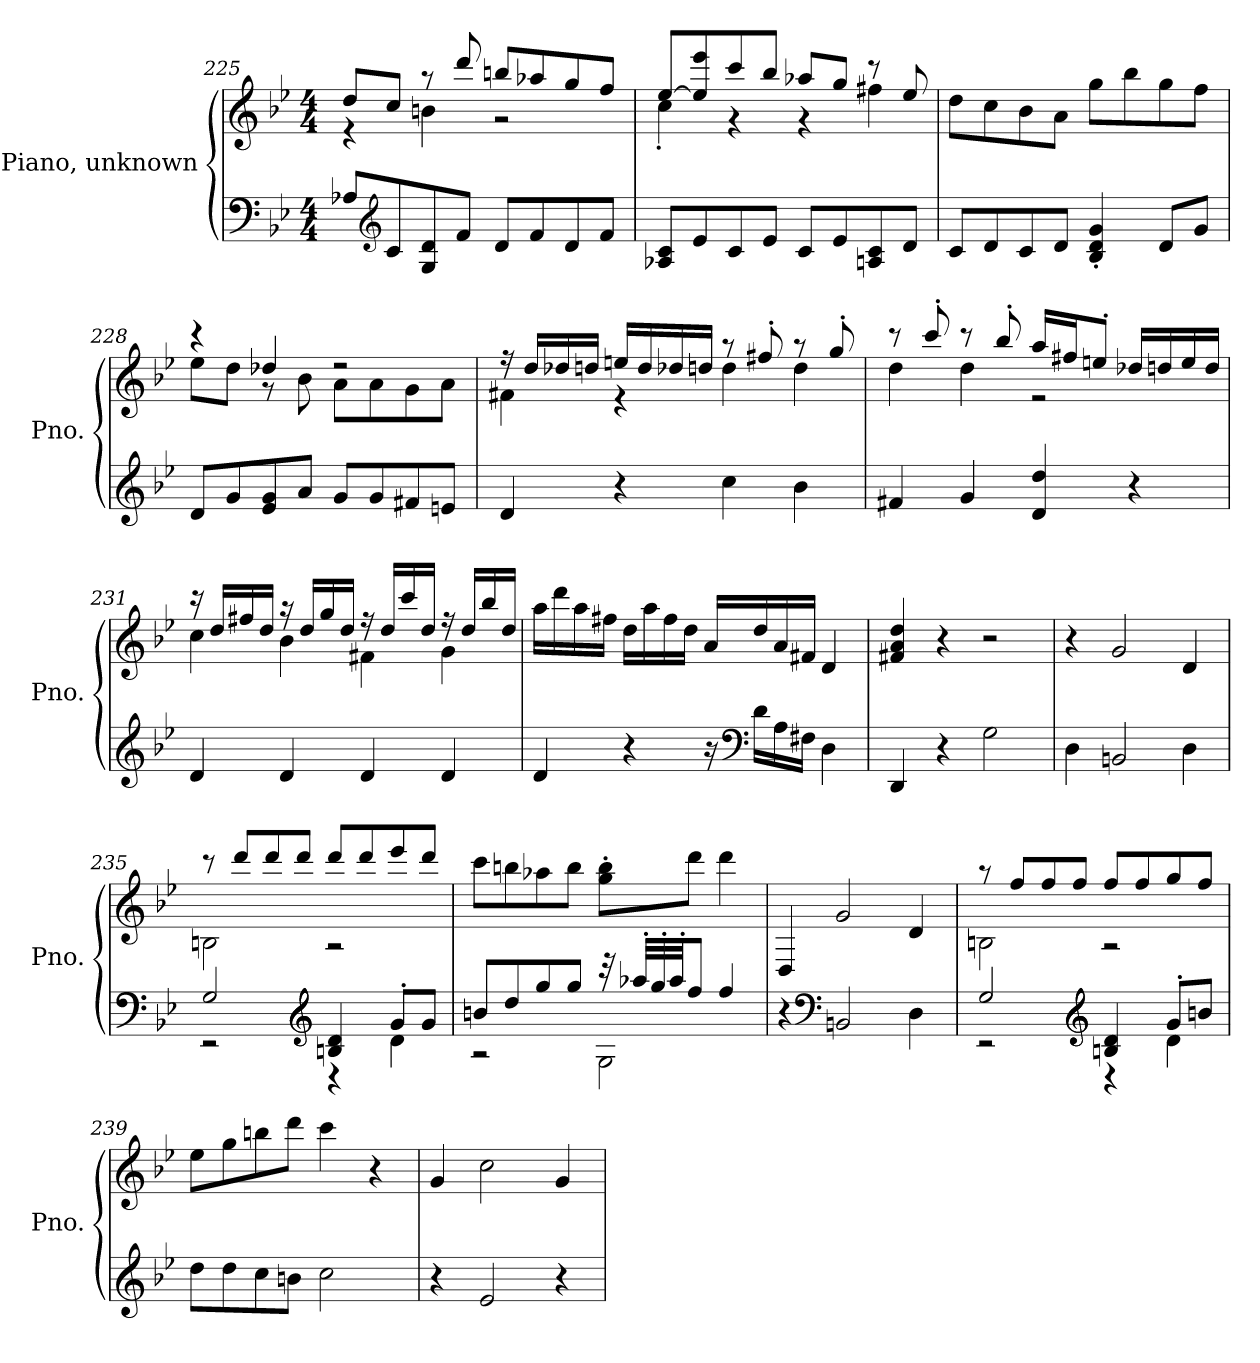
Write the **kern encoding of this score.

**kern	**kern
*part1	*part1
*staff2	*staff1
*I"Piano, unknown	*
*I'Pno.	*
*clefF4	*clefG2
*k[b-e-]	*k[b-e-]
*M4/4	*M4/4
=225	=225
*	*^
8A-X/L	8dd/L	4r
*clefG2	*	*
8c/	8cc/J	.
8G/ 8d/	8r	4bn\
8f/J	8ddd/	.
8d/L	8bbn/L	2r
8f/	8aa-X/	.
8d/	8gg/	.
8f/J	8ff/J	.
=226	=226	=226
8A-X/ 8c/L	[8ee-/L	4cc'\
8e-/	8ee-/] 8eee-/	.
8c/	8ccc/	4r
8e-/J	8bb-/J	.
8c/L	8aa-X/L	4r
8e-/	8gg/J	.
8An/ 8c/	8r	4ff#X\
8d/J	8ee-/	.
*	*v	*v
!!LO:LB:g=z
=227	=227
8c/L	8dd\L
8d/	8cc\
8c/	8b-\
8d/J	8a\J
4B-/' 4d/' 4g/'	8gg\L
.	8bb-\
8d/L	8gg\
8g/J	8ff\J
=228	=228
*	*^
8d/L	4r	8ee-\L
8g/	.	8dd\J
8e-/ 8g/	4dd-X/	8r
8a/J	.	8b-\
8g/L	2r	8a\L
8g/	.	8a\
8f#X/	.	8g\
8en/J	.	8a\J
=229	=229	=229
4d/	16r	4f#X\
.	16dd/LL	.
.	16dd-X/	.
.	16ddn/JJ	.
4r	16een/LL	4r
.	16dd/	.
.	16dd-X/	.
.	16ddn/JJ	.
4cc\	8r	4dd\
.	8ff#X'/	.
4b-\	8r	4dd\
.	8gg'/	.
!!LO:LB:g=z	!!
=230	=230	=230
4f#X/	8r	4dd\
.	8ccc'/	.
4g/	8r	4dd\
.	8bb-'/	.
4d/ 4dd/	16aa/LL	2r
.	16ff#X/J	.
.	8een'/J	.
4r	16dd-X/LL	.
.	16ddn/	.
.	16ee/	.
.	16dd/JJ	.
=231	=231	=231
4d/	16r	4cc\
.	16dd/LL	.
.	16ff#X/	.
.	16dd/JJ	.
4d/	16r	4b-\
.	16dd/LL	.
.	16gg/	.
.	16dd/JJ	.
4d/	16r	4f#X\
.	16dd/LL	.
.	16ccc/	.
.	16dd/JJ	.
4d/	16r	4g\
.	16dd/LL	.
.	16bb-/	.
.	16dd/JJ	.
*	*v	*v
!!LO:LB:g=z
=232	=232
4d/	16aa\LL
.	16ddd\
.	16aa\
.	16ff#X\JJ
4r	16dd\LL
.	16aa\
.	16ff#\
.	16dd\JJ
16r	16a/LL
*clefF4	*
16d\LL	16dd/
16A\	16a/
16F#X\JJ	16f#X/JJ
4D\	4d/
=233	=233
4DD/	4f#X/ 4a/ 4dd/
4r	4r
2G\	2r
=234	=234
4D\	4r
2BBn/	2g/
4D\	4d/
=235	=235
*^	*^
2G/	2r	8r	2Bn\
.	.	8ddd/L	.
.	.	8ddd/	.
.	.	8ddd/J	.
*clefG2	*	*	*
4Bn/ 4d/	4r	8ddd/L	2r
.	.	8ddd/	.
8g'/L	4d\	8eee-/	.
8g/J	.	8ddd/J	.
*	*	*v	*v
!!LO:PB:g=z
=236	=236	=236
8bn/L	2r	8ccc\L
8dd/	.	8bbn\
8gg/	.	8aa-X\
8gg/J	.	8bb\J
32r	2G\	8gg\' 8bb\'L
32aa-X'/LLL	.	.
32gg'/	.	.
32aa-'/JJ	.	.
8ff/J	.	8ddd\J
4ff/	.	4ddd\
*v	*v	*
=237	=237
4r	4D/
*clefF4	*
2BBn/	2g/
4D\	4d/
=238	=238
*^	*^
2G/	2r	8r	2Bn\
.	.	8ff/L	.
.	.	8ff/	.
.	.	8ff/J	.
*clefG2	*	*	*
4Bn/ 4d/	4r	8ff/L	2r
.	.	8ff/	.
8g'/L	4d\	8gg/	.
8bn/J	.	8ff/J	.
*v	*v	*	*
*	*v	*v
=239	=239
8dd\L	8ee-\L
8dd\	8gg\
8cc\	8bbn\
8bn\J	8ddd\J
2cc\	4ccc\
.	4r
=240	=240
4r	4g/
2e-/	2cc\
4r	4g/
=	=
*-	*-
